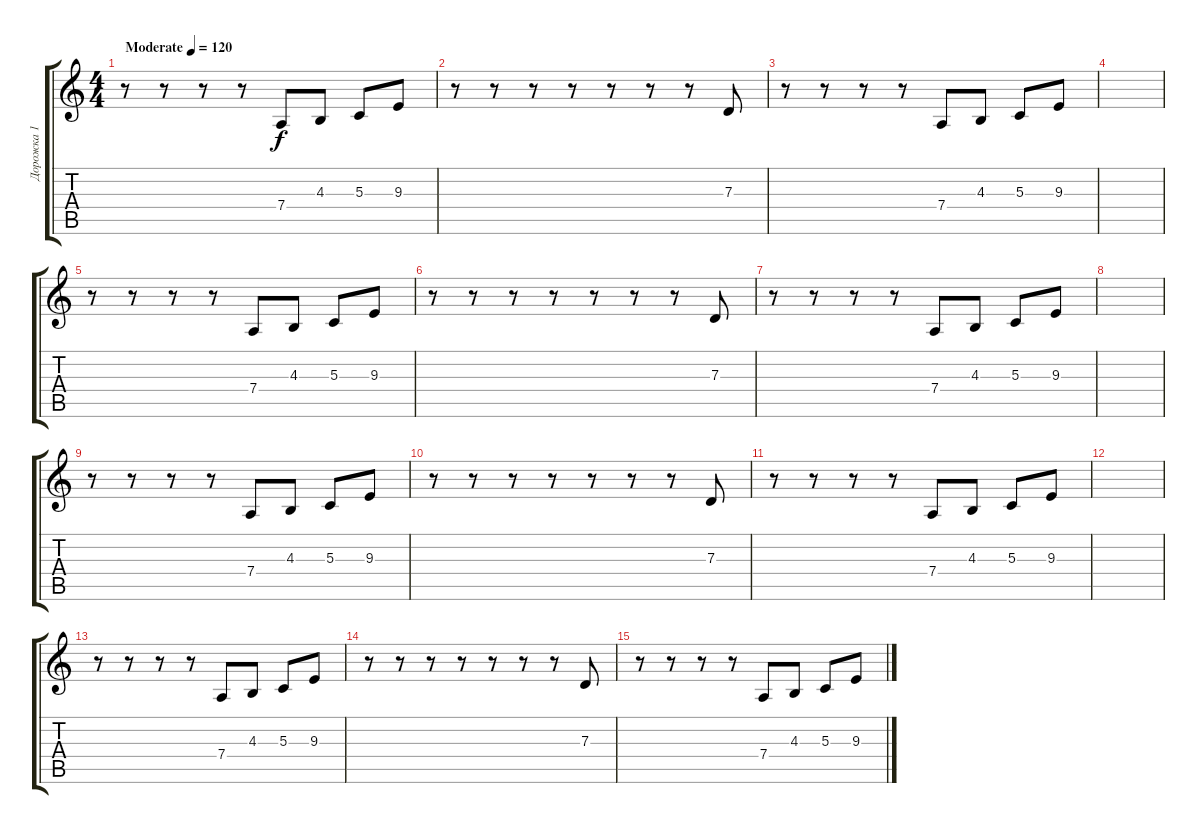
\track ("Дорожка 1" "Дорожка 1") {instrument pad3polysynth}
\staff {score tabs}
\tuning (E4 B3 G3 D3 A2 E2) {hide}
\ts (4 4)
\tempo (120 "Moderate")
\clef g2
\ks c
r.8{dy f instrument pad3polysynth} r.8 r.8 r.8 7.4.8 4.3.8 5.3.8 9.3.8 |
r.8 r.8 r.8 r.8 r.8 r.8 r.8 7.3.8 |
r.8 r.8 r.8 r.8 7.4.8 4.3.8 5.3.8 9.3.8 |
|
r.8 r.8 r.8 r.8 7.4.8 4.3.8 5.3.8 9.3.8 |
r.8 r.8 r.8 r.8 r.8 r.8 r.8 7.3.8 |
r.8 r.8 r.8 r.8 7.4.8 4.3.8 5.3.8 9.3.8 |
|
r.8 r.8 r.8 r.8 7.4.8 4.3.8 5.3.8 9.3.8 |
r.8 r.8 r.8 r.8 r.8 r.8 r.8 7.3.8 |
r.8 r.8 r.8 r.8 7.4.8 4.3.8 5.3.8 9.3.8 |
|
r.8 r.8 r.8 r.8 7.4.8 4.3.8 5.3.8 9.3.8 |
r.8 r.8 r.8 r.8 r.8 r.8 r.8 7.3.8 |
r.8 r.8 r.8 r.8 7.4.8 4.3.8 5.3.8 9.3.8
